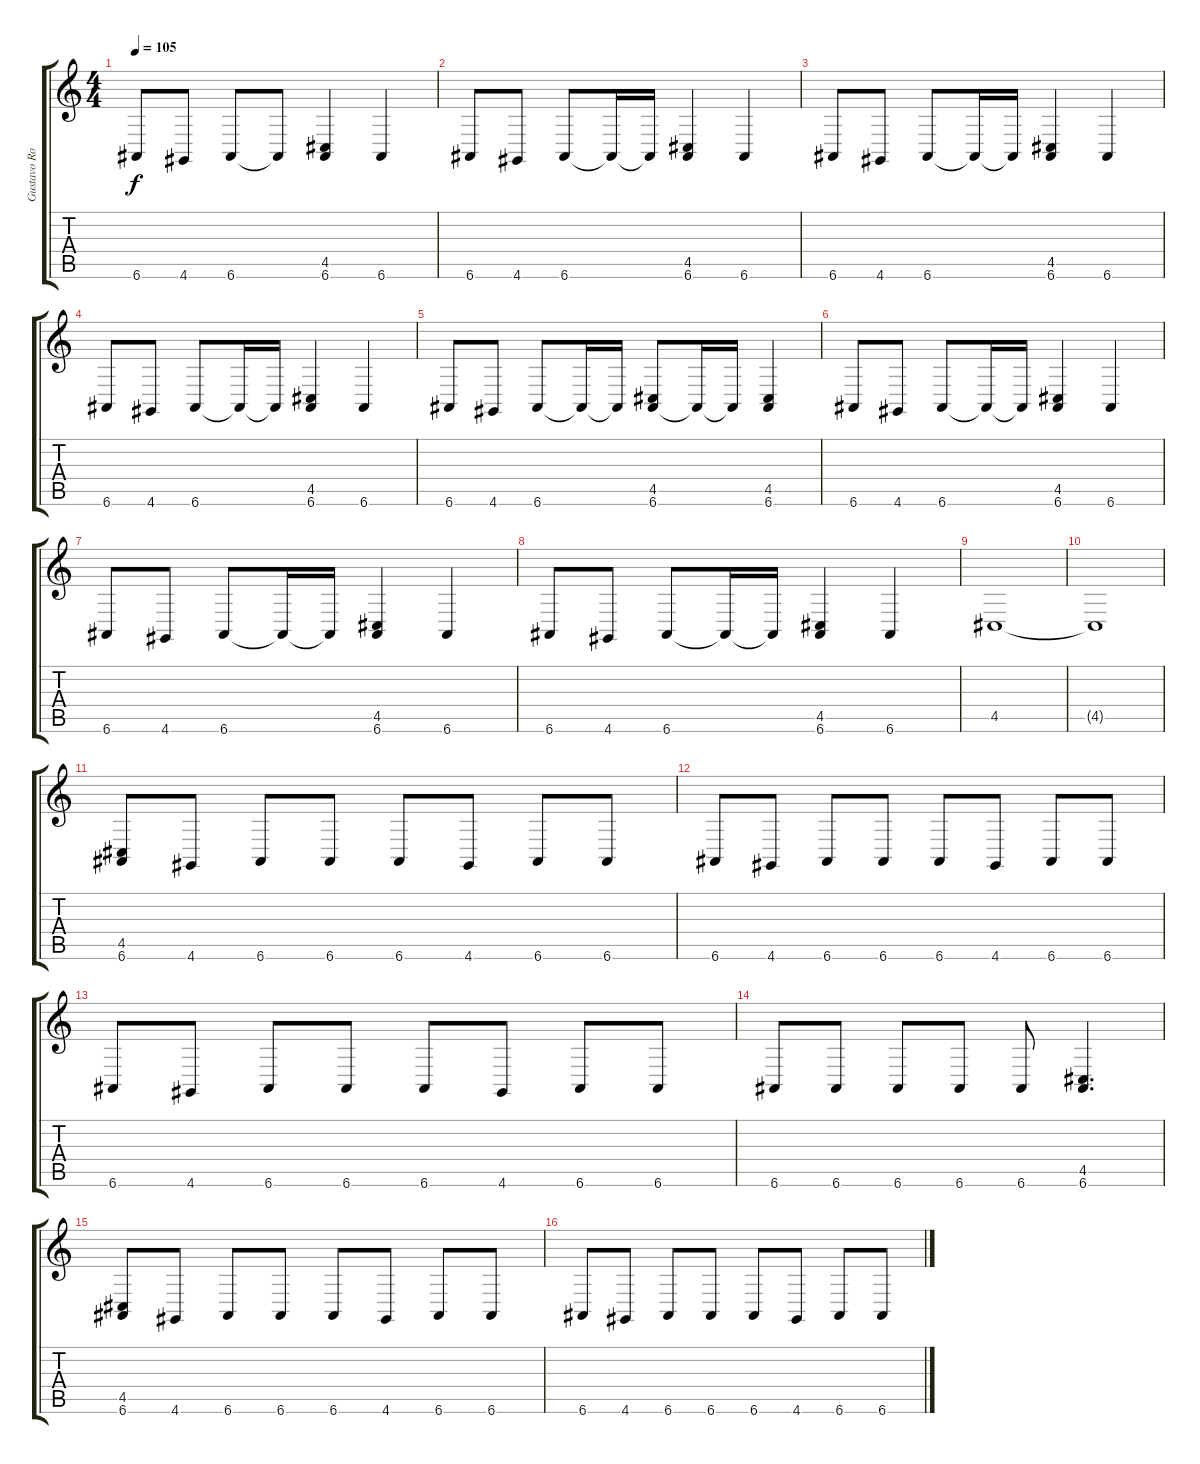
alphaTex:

\track ("Gustavo Rowek" "Gustavo Ro") {instrument acousticgrandpiano}
\staff {score tabs}
\tuning (E4 B3 G3 D3 A2 E2) {hide}
\ts (4 4)
\tempo 105
\clef g2
\ks c
6.6.8{dy f} 4.6.8 6.6.8 6.6{t}.8 (4.5 6.6).4 6.6.4 |
6.6.8 4.6.8 6.6.8 6.6{t}.16 6.6{t}.16 (4.5 6.6).4 6.6.4 |
6.6.8 4.6.8 6.6.8 6.6{t}.16 6.6{t}.16 (4.5 6.6).4 6.6.4 |
6.6.8 4.6.8 6.6.8 6.6{t}.16 6.6{t}.16 (4.5 6.6).4 6.6.4 |
6.6.8 4.6.8 6.6.8 6.6{t}.16 6.6{t}.16 (4.5 6.6).8 6.6{t}.16 6.6{t}.16 (4.5 6.6).4 |
6.6.8 4.6.8 6.6.8 6.6{t}.16 6.6{t}.16 (4.5 6.6).4 6.6.4 |
6.6.8 4.6.8 6.6.8 6.6{t}.16 6.6{t}.16 (4.5 6.6).4 6.6.4 |
6.6.8 4.6.8 6.6.8 6.6{t}.16 6.6{t}.16 (4.5 6.6).4 6.6.4 |
4.5.1 |
4.5{t}.1 |
(4.5 6.6).8 4.6.8 6.6.8 6.6.8 6.6.8 4.6.8 6.6.8 6.6.8 |
6.6.8 4.6.8 6.6.8 6.6.8 6.6.8 4.6.8 6.6.8 6.6.8 |
6.6.8 4.6.8 6.6.8 6.6.8 6.6.8 4.6.8 6.6.8 6.6.8 |
6.6.8 6.6.8 6.6.8 6.6.8 6.6.8 (4.5 6.6).4{d} |
(4.5 6.6).8 4.6.8 6.6.8 6.6.8 6.6.8 4.6.8 6.6.8 6.6.8 |
6.6.8 4.6.8 6.6.8 6.6.8 6.6.8 4.6.8 6.6.8 6.6.8
